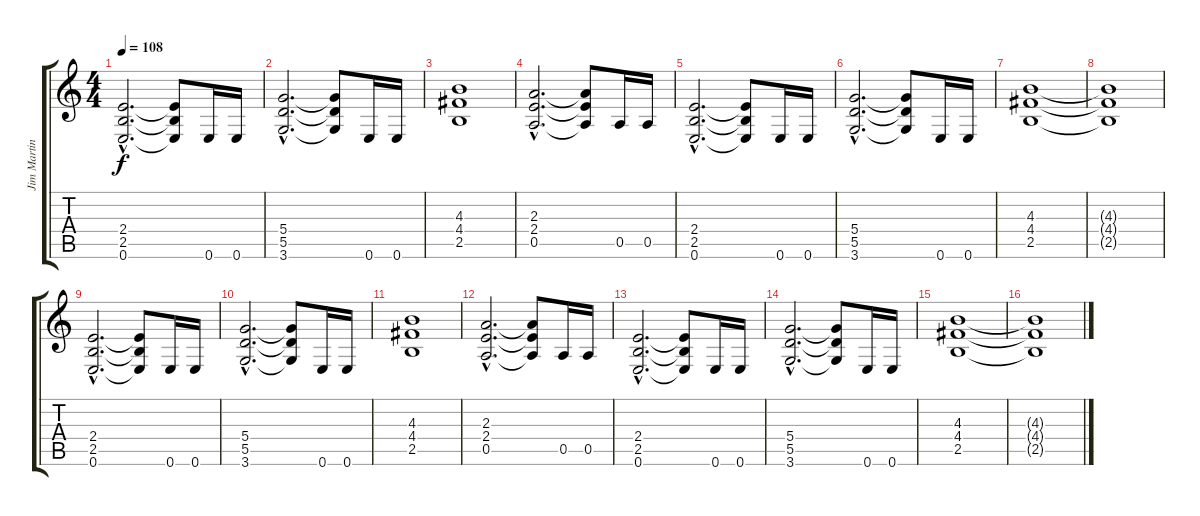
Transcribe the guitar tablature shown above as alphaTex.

\track ("Jim Martin" "Jim Martin") {instrument distortionguitar}
\staff {score tabs}
\tuning (E4 B3 G3 D3 A2 E2) {hide}
\ts (4 4)
\tempo 108
\clef g2
\ks c
(2.4{hac} 2.5{hac} 0.6{hac}).2{d dy f} (2.4{t} 2.5{t} 0.6{t}).8 0.6.16 0.6.16 |
(5.4{hac} 5.5{hac} 3.6{hac}).2{d} (5.4{t} 5.5{t} 3.6{t}).8 0.6.16 0.6.16 |
(4.3 4.4 2.5).1 |
(2.3{hac} 2.4{hac} 0.5{hac}).2{d} (2.3{t} 2.4{t} 0.5{t}).8 0.5.16 0.5.16 |
(2.4{hac} 2.5{hac} 0.6{hac}).2{d} (2.4{t} 2.5{t} 0.6{t}).8 0.6.16 0.6.16 |
(5.4{hac} 5.5{hac} 3.6{hac}).2{d} (5.4{t} 5.5{t} 3.6{t}).8 0.6.16 0.6.16 |
(4.3 4.4 2.5).1 |
(4.3{t} 4.4{t} 2.5{t}).1 |
(2.4{hac} 2.5{hac} 0.6{hac}).2{d} (2.4{t} 2.5{t} 0.6{t}).8 0.6.16 0.6.16 |
(5.4{hac} 5.5{hac} 3.6{hac}).2{d} (5.4{t} 5.5{t} 3.6{t}).8 0.6.16 0.6.16 |
(4.3 4.4 2.5).1 |
(2.3{hac} 2.4{hac} 0.5{hac}).2{d} (2.3{t} 2.4{t} 0.5{t}).8 0.5.16 0.5.16 |
(2.4{hac} 2.5{hac} 0.6{hac}).2{d} (2.4{t} 2.5{t} 0.6{t}).8 0.6.16 0.6.16 |
(5.4{hac} 5.5{hac} 3.6{hac}).2{d} (5.4{t} 5.5{t} 3.6{t}).8 0.6.16 0.6.16 |
(4.3 4.4 2.5).1 |
(4.3{t} 4.4{t} 2.5{t}).1
